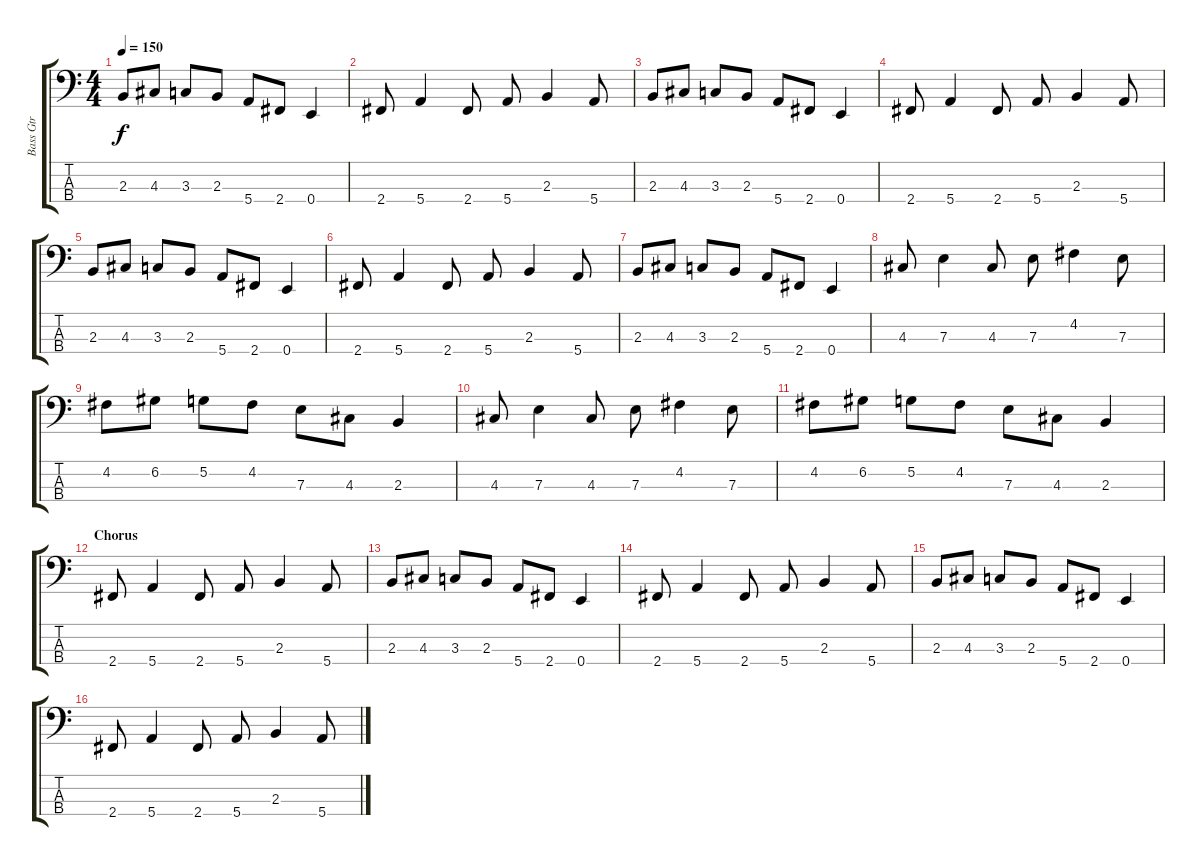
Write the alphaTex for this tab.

\track ("Bass Gtr" "Bass Gtr") {instrument electricbassfinger}
\staff {score tabs}
\tuning (G2 D2 A1 E1) {hide}
\ts (4 4)
\tempo 150
\clef f4
\ks c
2.3.8{dy f} 4.3.8 3.3.8 2.3.8 5.4.8 2.4.8 0.4.4 |
2.4.8 5.4.4 2.4.8 5.4.8 2.3.4 5.4.8 |
2.3.8 4.3.8 3.3.8 2.3.8 5.4.8 2.4.8 0.4.4 |
2.4.8 5.4.4 2.4.8 5.4.8 2.3.4 5.4.8 |
2.3.8 4.3.8 3.3.8 2.3.8 5.4.8 2.4.8 0.4.4 |
2.4.8 5.4.4 2.4.8 5.4.8 2.3.4 5.4.8 |
2.3.8 4.3.8 3.3.8 2.3.8 5.4.8 2.4.8 0.4.4 |
4.3.8 7.3.4 4.3.8 7.3.8 4.2.4 7.3.8 |
4.2.8 6.2.8 5.2.8 4.2.8 7.3.8 4.3.8 2.3.4 |
4.3.8 7.3.4 4.3.8 7.3.8 4.2.4 7.3.8 |
4.2.8 6.2.8 5.2.8 4.2.8 7.3.8 4.3.8 2.3.4 |
\section ("" "Chorus")
2.4.8 5.4.4 2.4.8 5.4.8 2.3.4 5.4.8 |
2.3.8 4.3.8 3.3.8 2.3.8 5.4.8 2.4.8 0.4.4 |
2.4.8 5.4.4 2.4.8 5.4.8 2.3.4 5.4.8 |
2.3.8 4.3.8 3.3.8 2.3.8 5.4.8 2.4.8 0.4.4 |
2.4.8 5.4.4 2.4.8 5.4.8 2.3.4 5.4.8
